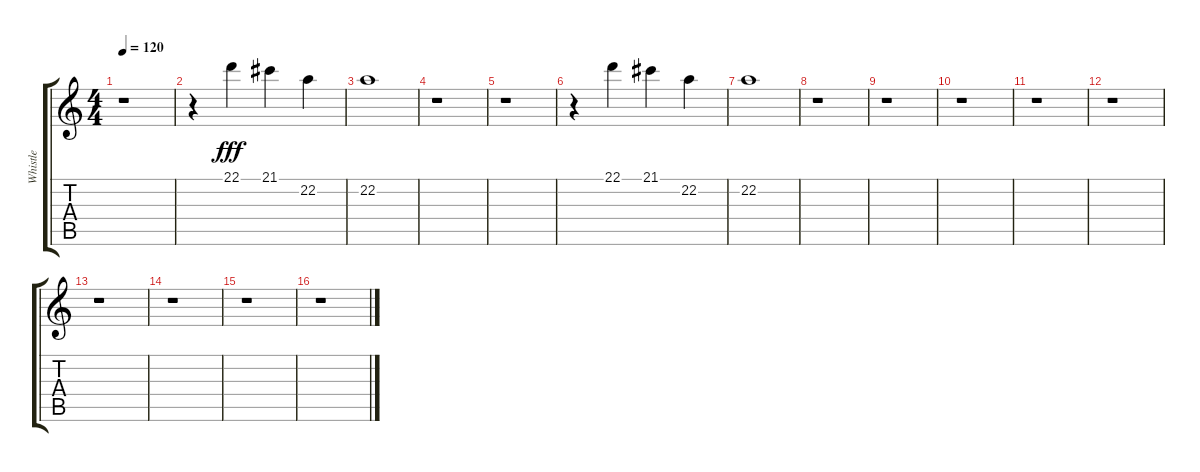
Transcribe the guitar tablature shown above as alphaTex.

\track ("Whistle" "Whistle") {instrument whistle}
\staff {score tabs}
\tuning (E4 B3 G3 D3 A2 E2) {hide}
\ts (4 4)
\tempo 120
\clef g2
\ks c
r.1{dy f} |
r.4 22.1.4{dy fff balance 16} 21.1.4 22.2.4 |
22.2.1 |
r.1 |
r.1 |
r.4 22.1.4 21.1.4 22.2.4 |
22.2.1 |
r.1 |
r.1 |
r.1 |
r.1 |
r.1 |
r.1 |
r.1 |
r.1 |
r.1
